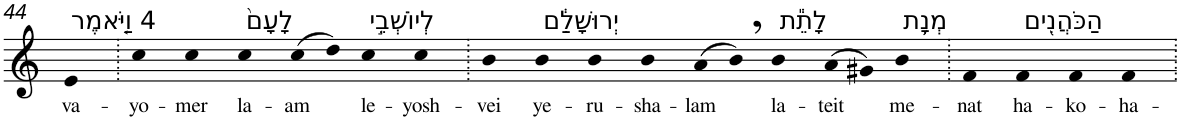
**kern	**text
*part1	*part1
*staff1	*staff1
*I"Piano	*
*I'Pno	*
!!LO:PB:g=z
*clefG2	*
*k[]	*
=44	=44
!LO:TX:a:t=4 וַיֹּ֤אמֶר	!
!	!LO:LY:b
4e	va-
=45.	=45.
!	!LO:LY:b
4cc	-yo-
!	!LO:LY:b
4cc	-mer
!LO:TX:a:t=לָעָם֙	!
!	!LO:LY:b
4cc	la-
!	!LO:LY:b
(>8cc	-am
8dd)	.
!LO:TX:a:t=לְיוֹשְׁבֵ֣י	!
!	!LO:LY:b
4cc	le-
!	!LO:LY:b
4cc	-yosh-
=46.	=46.
!	!LO:LY:b
4b	-vei
!LO:TX:a:t=יְרוּשָׁלִַ֔ם	!
!	!LO:LY:b
4b	ye-
!	!LO:LY:b
4b	-ru-
!	!LO:LY:b
4b	-sha-
!	!LO:LY:b
(>8a	-lam
8b,)	.
!LO:TX:a:t=לָתֵ֕ת	!
!	!LO:LY:b
4b	la-
!	!LO:LY:b
(>8a	-teit
8g#X)	.
!LO:TX:a:t=מְנָ֥ת	!
!	!LO:LY:b
4b	me-
=47.	=47.
!	!LO:LY:b
4f	-nat
!LO:TX:a:t=הַכֹּהֲנִ֖ים	!
!	!LO:LY:b
4f	ha-
!	!LO:LY:b
4f	-ko-
!	!LO:LY:b
4f	-ha-
=.	=.
*-	*-
